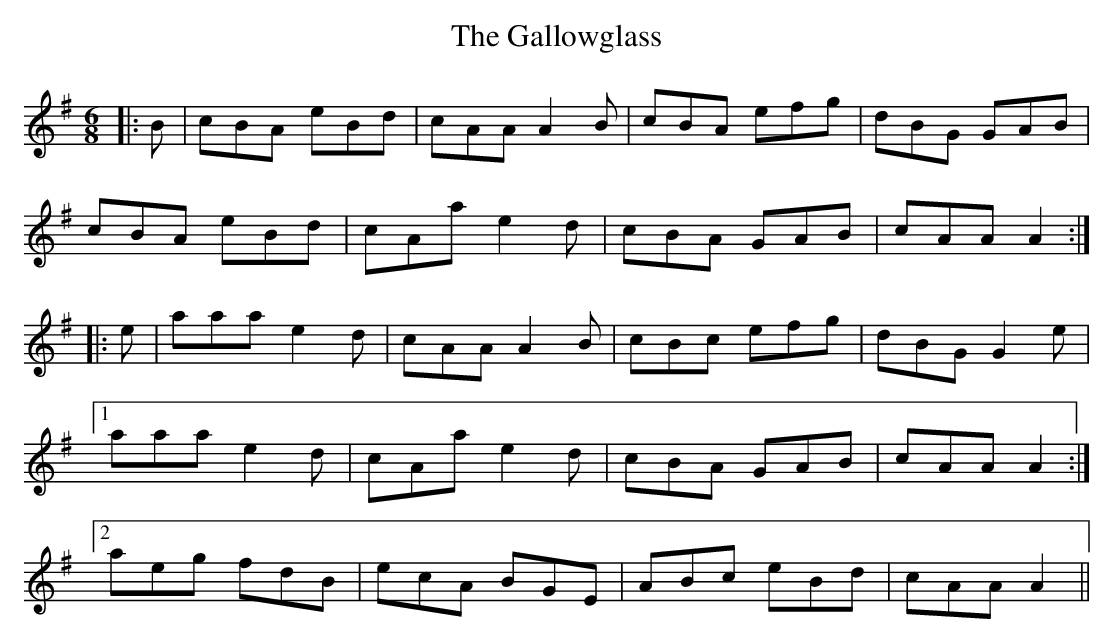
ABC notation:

X:1
T: The Gallowglass
M: 6/8
L: 1/8
K: Ador
|:B|cBA eBd|cAA A2B|cBA efg|dBG GAB|
cBA eBd|cAa e2d|cBA GAB|cAA A2:|
|:e|aaa e2d|cAA A2B|cBc efg|dBG G2e|
[1 aaa e2d|cAa e2d|cBA GAB|cAA A2:|
[2 aeg fdB|ecA BGE|ABc eBd|cAA A2||
